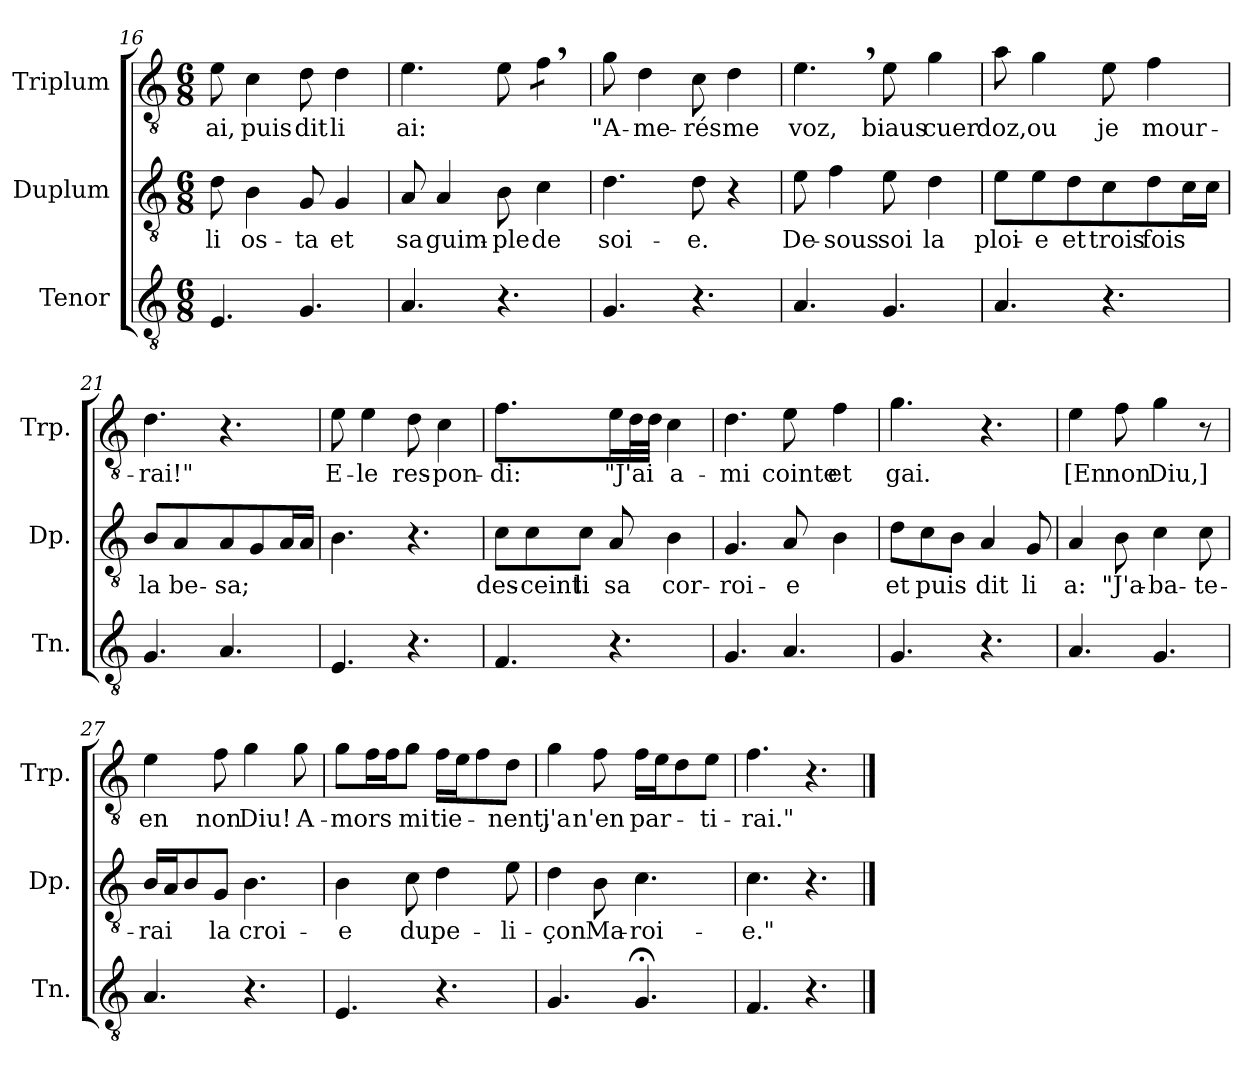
**kern	**kern	**text	**kern	**text
*part3	*part2	*part2	*part1	*part1
*staff3	*staff2	*staff2	*staff1	*staff1
*I"Tenor	*I"Duplum	*	*I"Triplum	*
*I'Tn.	*I'Dp.	*	*I'Trp.	*
*clefGv2	*clefGv2	*	*clefGv2	*
*k[]	*k[]	*	*k[]	*
*M6/8	*M6/8	*	*M6/8	*
=16	=16	=16	=16	=16
!	!	!LO:LY:b	!	!LO:LY:b
4.E/	8d\	li	8e\	-ai,
!	!	!LO:LY:b	!	!LO:LY:b
.	4B\	os-	4c\	puis
!	!	!LO:LY:b	!	!LO:LY:b
4.G/	8G/	-ta	8d\	dit
!	!	!LO:LY:b	!	!LO:LY:b
.	4G/	et	4d\	li
=17	=17	=17	=17	=17
!	!	!LO:LY:b	!	!LO:LY:b
4.A/	8A/	sa	4.e\	ai:
!	!	!LO:LY:b	!	!
.	4A/	guim-	.	.
!	!	!LO:LY:b	!	!
4.r	8B\	-ple	8e\	.
!	!	!LO:LY:b	!	!
*	*	*	*tremolo	*
.	4c\	de	8f,\L	.
.	.	.	8f,\J	.
*	*	*	*Xtremolo	*
=18	=18	=18	=18	=18
!	!	!LO:LY:b	!	!LO:LY:b
4.G/	4.d\	soi-	8g\	"A-
!	!	!	!	!LO:LY:b
.	.	.	4d\	-me-
!	!	!LO:LY:b	!	!LO:LY:b
4.r	8d\	-e.	8c\	-rés
!	!	!	!	!LO:LY:b
.	4r	.	4d\	me
!!LO:PB:g=z
=19	=19	=19	=19	=19
!	!	!LO:LY:b	!	!LO:LY:b
4.A/	8e\	De-	4.e,\	voz,
!	!	!LO:LY:b	!	!
.	4f\	-sous	.	.
!	!	!LO:LY:b	!	!LO:LY:b
4.G/	8e\	soi	8e\	biaus
!	!	!LO:LY:b	!	!LO:LY:b
.	4d\	la	4g\	cuer
=20	=20	=20	=20	=20
!	!	!LO:LY:b	!	!LO:LY:b
4.A/	8e\L	ploi-	8a\	doz,
!	!	!LO:LY:b	!	!LO:LY:b
.	8e\	-e	4g\	ou
!	!	!LO:LY:b	!	!
.	8d\J	et	.	.
!	!	!LO:LY:b	!	!LO:LY:b
4.r	8c\L	trois	8e\	je
!	!	!LO:LY:b	!	!LO:LY:b
.	8d\	fois	4f\	mour-
*	*tremolo	*	*	*
.	16c\	.	.	.
.	16c\JJ	.	.	.
*	*Xtremolo	*	*	*
=21	=21	=21	=21	=21
!	!	!LO:LY:b	!	!LO:LY:b
4.G/	8B\	la	4.d\	-rai!"
!	!	!LO:LY:b	!	!
.	4A/	be-	.	.
!	!	!LO:LY:b	!	!
4.A/	8A/L	-sa;	4.r	.
.	8G/	.	.	.
*	*tremolo	*	*	*
.	16A/	.	.	.
.	16A/JJ	.	.	.
*	*Xtremolo	*	*	*
=22	=22	=22	=22	=22
!	!	!	!	!LO:LY:b
4.E/	4.B\	.	8e\	E-
!	!	!	!	!LO:LY:b
.	.	.	4e\	-le
!	!	!	!	!LO:LY:b
4.r	4.r	.	8d\	res-
!	!	!	!	!LO:LY:b
.	.	.	4c\	-pon-
=23	=23	=23	=23	=23
!	!	!LO:LY:b	!	!LO:LY:b
4.F/	8c\L	des-	4.f\	-di:
!	!	!LO:LY:b	!	!
.	8c\	-ceint	.	.
!	!	!LO:LY:b	!	!
.	8c\J	li	.	.
!	!	!LO:LY:b	!	!LO:LY:b
4.r	8A/	sa	16e\LL	"J'ai
*	*	*	*tremolo	*
.	.	.	32d\	.
.	.	.	32d\JJJ	.
*	*	*	*Xtremolo	*
!	!	!LO:LY:b	!	!LO:LY:b
.	4B\	cor-	4c\	a-
=24	=24	=24	=24	=24
!	!	!LO:LY:b	!	!LO:LY:b
4.G/	4.G/	-roi-	4.d\	-mi
!	!	!LO:LY:b	!	!LO:LY:b
4.A/	8A/	-e	8e\	cointe
!	!	!	!	!LO:LY:b
.	4B\	.	4f\	et
!!LO:LB:g=z
=25	=25	=25	=25	=25
!	!	!LO:LY:b	!	!LO:LY:b
4.G/	8d\L	et	4.g\	gai.
!	!	!LO:LY:b	!	!
.	8c\	puis	.	.
.	8B\J	.	.	.
!	!	!LO:LY:b	!	!
4.r	4A/	dit	4.r	.
!	!	!LO:LY:b	!	!
.	8G/	li	.	.
=26	=26	=26	=26	=26
!	!	!LO:LY:b	!	!LO:LY:b
4.A/	4A/	a:	4e\	[En
!	!	!LO:LY:b	!	!LO:LY:b
.	8B\	"J'a-	8f\	non
!	!	!LO:LY:b	!	!LO:LY:b
4.G/	4c\	-ba-	4g\	Diu,]
!	!	!LO:LY:b	!	!
.	8c\	-te-	8r	.
=27	=27	=27	=27	=27
!	!	!LO:LY:b	!	!LO:LY:b
4.A/	16B/LL	-rai	4e\	en
.	16A/J	.	.	.
.	8B/	.	.	.
!	!	!LO:LY:b	!	!LO:LY:b
.	8G/J	la	8f\	non
!	!	!LO:LY:b	!	!LO:LY:b
4.r	4.B\	croi-	4g\	Diu!
!	!	!	!	!LO:LY:b
.	.	.	8g\	A-
=28	=28	=28	=28	=28
!	!	!LO:LY:b	!	!LO:LY:b
4.E/	4B\	-e	8g\L	-mors
*	*	*	*tremolo	*
.	.	.	16f\	.
.	.	.	16f\	.
*	*	*	*Xtremolo	*
!	!	!LO:LY:b	!	!LO:LY:b
.	8c\	du	8g\J	mi
!	!	!LO:LY:b	!	!LO:LY:b
4.r	4d\	pe-	16f\LL	tie-
.	.	.	16e\J	.
.	.	.	8f\	.
!	!	!LO:LY:b	!	!LO:LY:b
.	8e\	-li-	8d\J	-nent,
=29	=29	=29	=29	=29
!	!	!LO:LY:b	!	!LO:LY:b
4.G/	4d\	-çon	4g\	j'a
!	!	!LO:LY:b	!	!LO:LY:b
.	8B\	Ma-	8f\	n'en
!	!	!LO:LY:b	!	!LO:LY:b
4.G;</	4.c\	-roi-	16f\LL	par-
.	.	.	16e\J	.
.	.	.	8d\	.
!	!	!	!	!LO:LY:b
.	.	.	8e\J	-ti-
=30	=30	=30	=30	=30
!	!	!LO:LY:b	!	!LO:LY:b
4.F/	4.c\	-e."	4.f\	-rai."
4.r	4.r	.	4.r	.
==	==	==	==	==
*-	*-	*-	*-	*-
